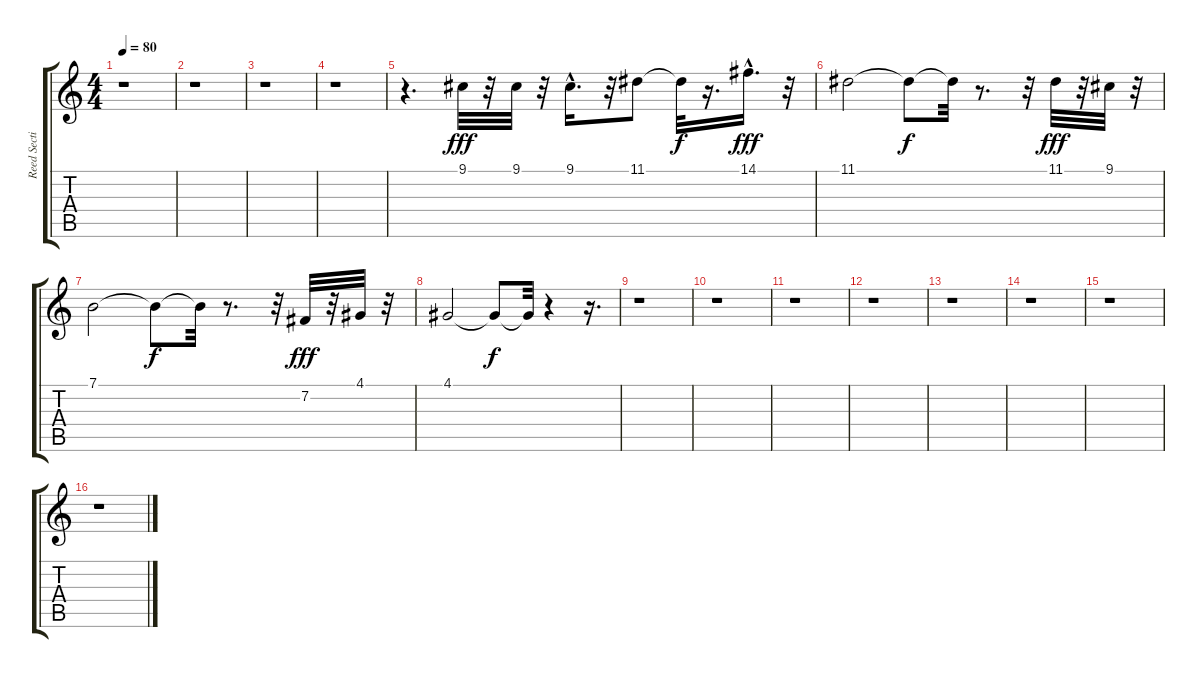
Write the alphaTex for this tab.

\track ("Reed Section" "Reed Secti") {instrument flute}
\staff {score tabs}
\tuning (E4 B3 G3 D3 A2 E2) {hide}
\ts (4 4)
\tempo 80
\clef g2
\ks c
r.1{dy fff} |
r.1 |
r.1 |
r.1 |
r.4{d} 9.1.32 r.32 9.1.32 r.32 9.1{hac}.16{d} r.32 11.1.8 11.1{t}.32{dy f} r.16{d} 14.1{hac}.16{d dy fff} r.32 |
11.1.2 11.1{t}.8{dy f} 11.1{t}.32 r.8{d} r.32 11.1.32{dy fff} r.32 9.1.32 r.32 |
7.1.2 7.1{t}.8{dy f} 7.1{t}.32 r.8{d} r.32 7.2.32{dy fff} r.32 4.1.32 r.32 |
4.1.2 4.1{t}.8{dy f} 4.1{t}.32 r.4 r.16{d} |
r.1 |
r.1 |
r.1 |
r.1 |
r.1 |
r.1 |
r.1 |
r.1
